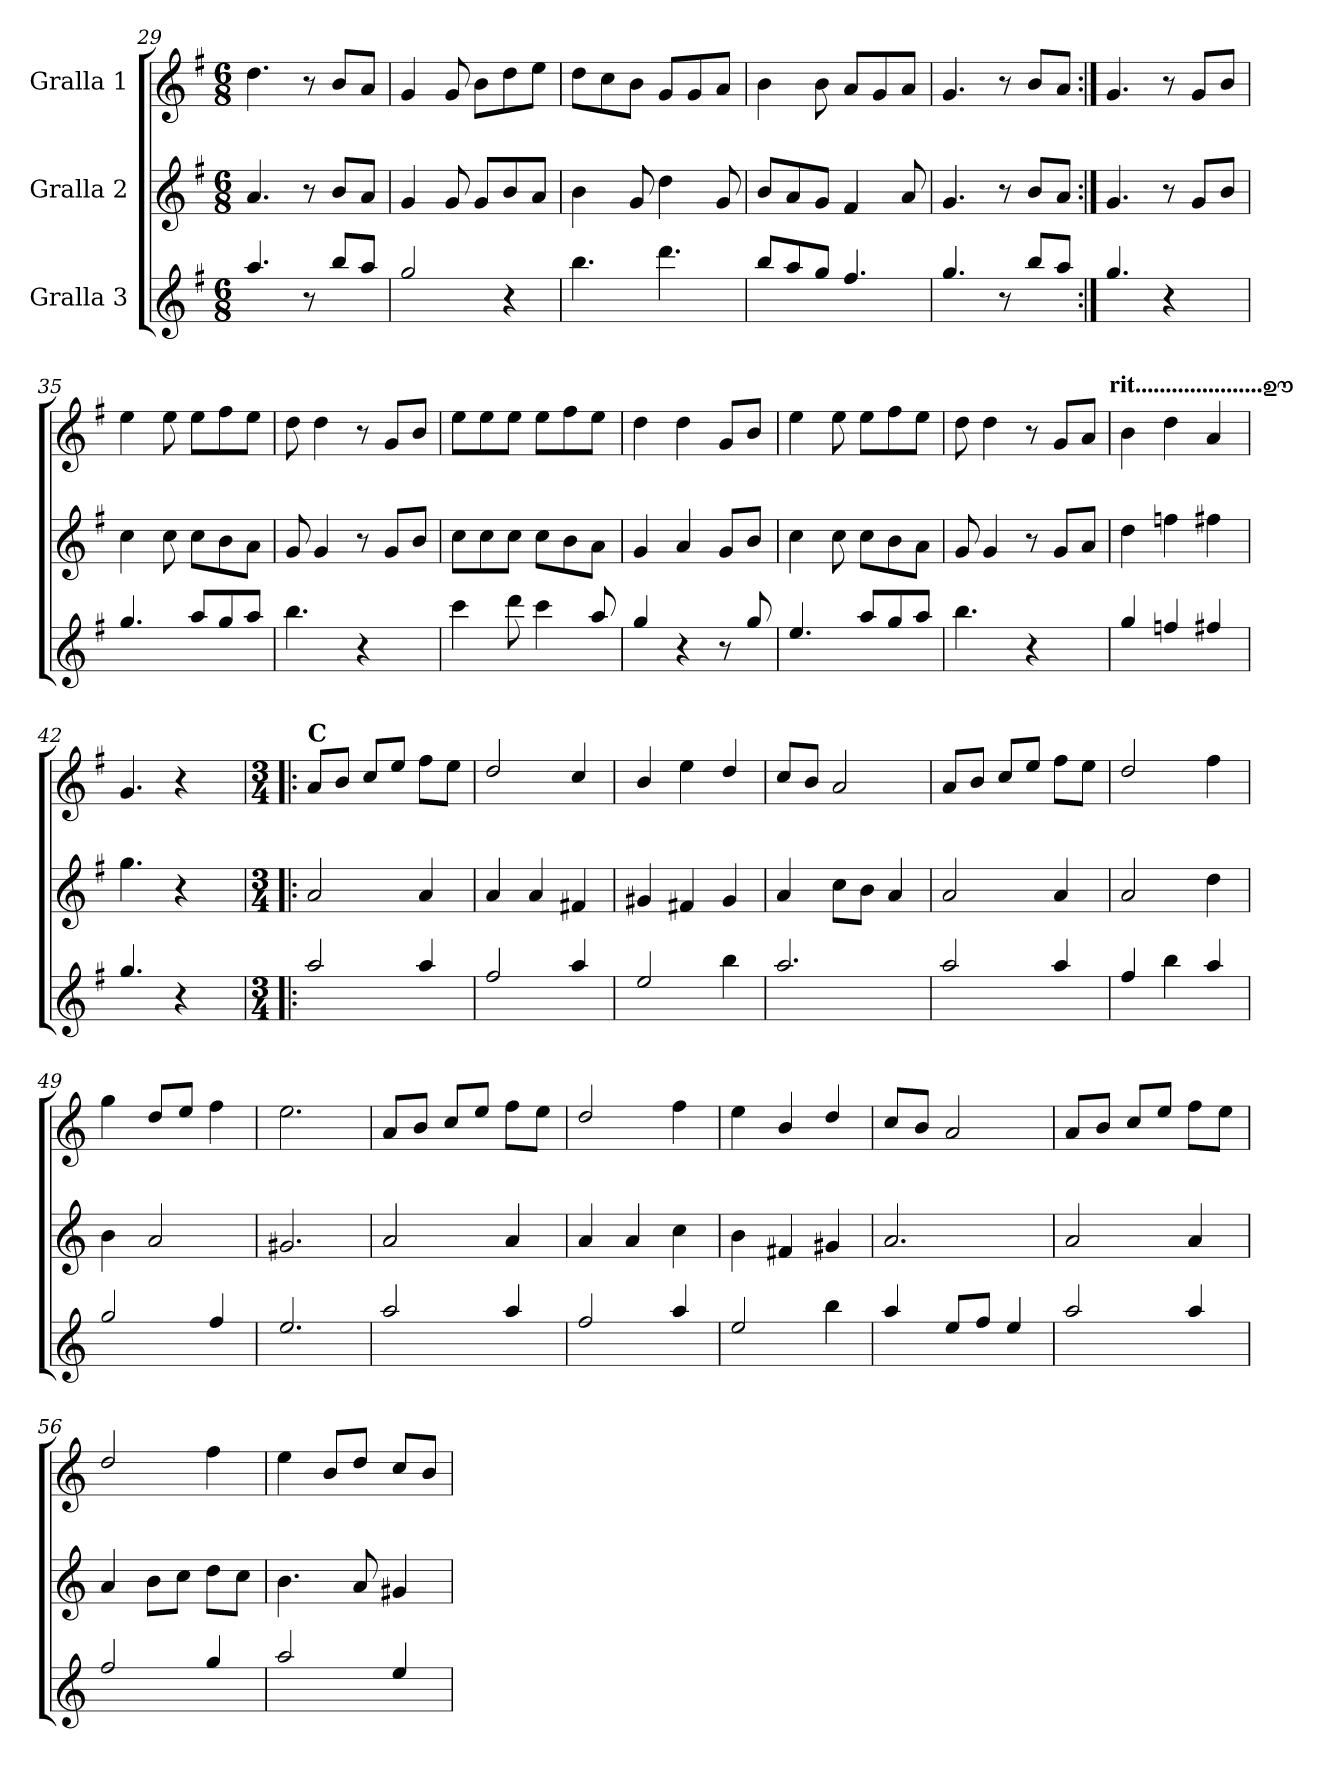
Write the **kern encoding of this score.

**kern	**kern	**kern
*part3	*part2	*part1
*staff3	*staff2	*staff1
*I"Gralla 3	*I"Gralla 2	*I"Gralla 1
*clefG2	*clefG2	*clefG2
*ITrd8c14	*	*
*k[f#]	*k[f#]	*k[f#]
*M6/8	*M6/8	*M6/8
=29	=29	=29
4.a/	4.a/	4.dd\
8r	8r	8r
8b/L	8b/L	8b/L
8a/J	8a/J	8a/J
!!LO:PB:g=z
=30	=30	=30
2g/	4g/	4g/
.	8g/	8g/
.	8g/L	8b\L
4r	8b/	8dd\
.	8a/J	8ee\J
=31	=31	=31
4.b\	4b\	8dd\L
.	.	8cc\
.	8g/	8b\J
4.dd\	4dd\	8g/L
.	.	8g/
.	8g/	8a/J
=32	=32	=32
8b/L	8b/L	4b\
8a/	8a/	.
8g/J	8g/J	8b\
4.f#/	4f#/	8a/L
.	.	8g/
.	8a/	8a/J
=33	=33	=33
4.g/	4.g/	4.g/
8r	8r	8r
8b/L	8b/L	8b/L
8a/J	8a/J	8a/J
=34:|!	=34:|!	=34:|!
4.g/	4.g/	4.g/
4r	8r	8r
.	8g/L	8g/L
8ryy	8b/J	8b/J
=35	=35	=35
4.g/	4cc\	4ee\
.	8cc\	8ee\
8a/L	8cc\L	8ee\L
8g/	8b\	8ff#\
8a/J	8a\J	8ee\J
=36	=36	=36
4.b\	8g/	8dd\
.	4g/	4dd\
4r	8r	8r
.	8g/L	8g/L
8ryy	8b/J	8b/J
=37	=37	=37
4cc\	8cc\L	8ee\L
.	8cc\	8ee\
8dd\	8cc\J	8ee\J
4cc\	8cc\L	8ee\L
.	8b\	8ff#\
8a/	8a\J	8ee\J
!!LO:LB:g=z
=38	=38	=38
4g/	4g/	4dd\
4r	4a/	4dd\
8r	8g/L	8g/L
8g/	8b/J	8b/J
=39	=39	=39
4.e/	4cc\	4ee\
.	8cc\	8ee\
8a/L	8cc\L	8ee\L
8g/	8b\	8ff#\
8a/J	8a\J	8ee\J
=40	=40	=40
4.b\	8g/	8dd\
.	4g/	4dd\
4r	8r	8r
.	8g/L	8g/L
8ryy	8a/J	8a/J
!	!	!LO:TX:a:t=rit.....................ഊ
=41	=41	=41
4g/	4dd\	4b\
4fn/	4ffn\	4dd\
4f#X/	4ff#X\	4a/
=42	=42	=42
4.g/	4.gg\	4.g/
4r	4r	4r
8ryy	8ryy	8ryy
=43!|:	=43!|:	=43!|:
*k[]	*k[]	*k[]
*M3/4	*M3/4	*M3/4
*	*	*MM125
!	!	!LO:TX:a:B:t=C
2a/	2a/	8a/L
.	.	8b/J
.	.	8cc/L
.	.	8ee/J
4a/	4a/	8ff\L
.	.	8ee\J
=44	=44	=44
2f/	4a/	2dd/
.	4a/	.
4a/	4f#X/	4cc/
=45	=45	=45
2e/	4g#X/	4b/
.	4f#X/	4ee\
4b\	4g#/	4dd/
!!LO:LB:g=z
=46	=46	=46
2.a/	4a/	8cc/L
.	.	8b/J
.	8cc\L	2a/
.	8b\J	.
.	4a/	.
=47	=47	=47
2a/	2a/	8a/L
.	.	8b/J
.	.	8cc/L
.	.	8ee/J
4a/	4a/	8ff\L
.	.	8ee\J
=48	=48	=48
4f/	2a/	2dd/
4b\	.	.
4a/	4dd\	4ff\
=49	=49	=49
2g/	4b\	4gg\
.	2a/	8dd/L
.	.	8ee/J
4f/	.	4ff\
=50	=50	=50
2.e/	2.g#X/	2.ee\
=51	=51	=51
2a/	2a/	8a/L
.	.	8b/J
.	.	8cc/L
.	.	8ee/J
4a/	4a/	8ff\L
.	.	8ee\J
=52	=52	=52
2f/	4a/	2dd/
.	4a/	.
4a/	4cc\	4ff\
=53	=53	=53
2e/	4b\	4ee\
.	4f#X/	4b/
4b\	4g#X/	4dd/
=54	=54	=54
4a/	2.a/	8cc/L
.	.	8b/J
8e/L	.	2a/
8f/J	.	.
4e/	.	.
=55	=55	=55
2a/	2a/	8a/L
.	.	8b/J
.	.	8cc/L
.	.	8ee/J
4a/	4a/	8ff\L
.	.	8ee\J
!!LO:LB:g=z
=56	=56	=56
2f/	4a/	2dd/
.	8b\L	.
.	8cc\J	.
4g/	8dd\L	4ff\
.	8cc\J	.
=57	=57	=57
2a/	4.b\	4ee\
.	.	8b/L
.	8a/	8dd/J
4e/	4g#X/	8cc/L
.	.	8b/J
=	=	=
*-	*-	*-
